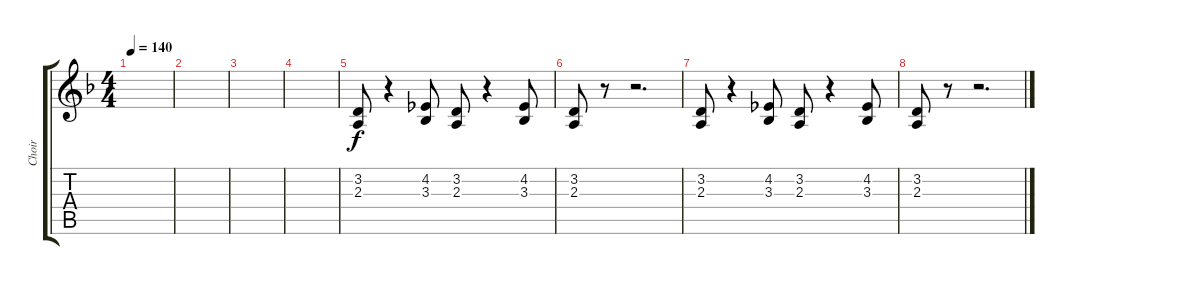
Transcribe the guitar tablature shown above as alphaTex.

\track ("Choir" "Choir") {instrument choiraahs}
\staff {score tabs}
\tuning (E4 B3 G3 D3 A2 E2) {hide}
\ts (4 4)
\tempo 140
\clef g2
\ks dminor
|
|
|
|
(3.2 2.3).8 r.4 (4.2 3.3).8 (3.2 2.3).8 r.4 (4.2 3.3).8 |
(3.2 2.3).8 r.8 r.2{d} |
(3.2 2.3).8 r.4 (4.2 3.3).8 (3.2 2.3).8 r.4 (4.2 3.3).8 |
(3.2 2.3).8 r.8 r.2{d}
